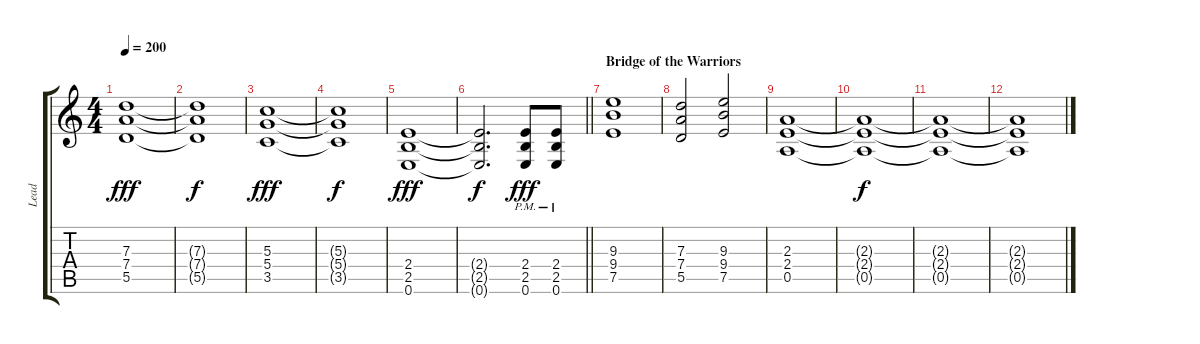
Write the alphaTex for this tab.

\track ("Lead" "Lead") {instrument overdrivenguitar}
\staff {score tabs}
\tuning (E4 B3 G3 D3 A2 E2) {hide}
\ts (4 4)
\tempo 200
\clef g2
\ks c
(7.3 7.4 5.5).1{dy fff} |
(7.3{t} 7.4{t} 5.5{t}).1{dy f} |
(5.3 5.4 3.5).1{dy fff} |
(5.3{t} 5.4{t} 3.5{t}).1{dy f} |
(2.4 2.5 0.6).1{dy fff} |
\barLineRight lightlight
(2.4{t} 2.5{t} 0.6{t}).2{d dy f} (2.4{pm} 2.5{pm} 0.6{pm}).8{dy fff} (2.4{pm} 2.5{pm} 0.6{pm}).8 |
\section ("" "Bridge of the Warriors")
(9.3 9.4 7.5).1 |
(7.3 7.4 5.5).2 (9.3 9.4 7.5).2 |
(2.3 2.4 0.5).1{volume 1} |
(2.3{t} 2.4{t} 0.5{t}).1{dy f} |
(2.3{t} 2.4{t} 0.5{t}).1 |
(2.3{t} 2.4{t} 0.5{t}).1
